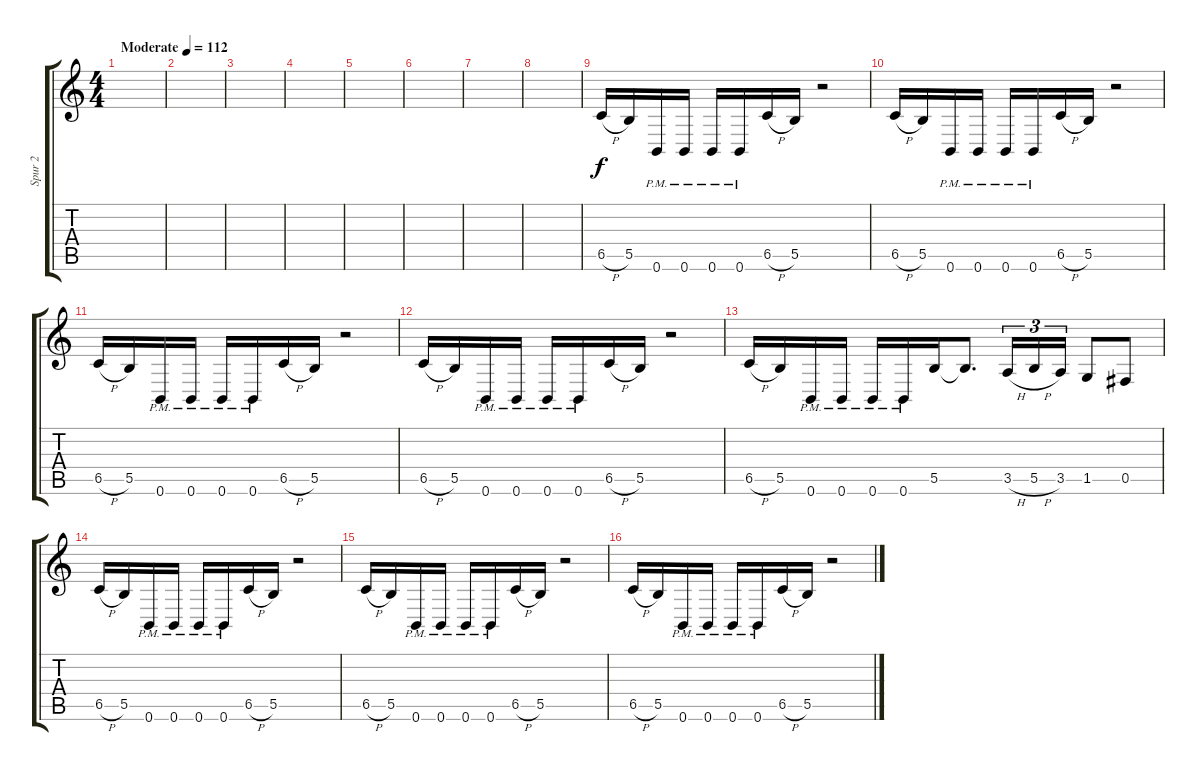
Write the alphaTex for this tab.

\track ("Spur 2" "Spur 2") {instrument distortionguitar}
\staff {score tabs}
\tuning (Db4 Ab3 E3 B2 Gb2 B1) {hide}
\ts (4 4)
\tempo (112 "Moderate")
\clef g2
\ks c
|
|
|
|
|
|
|
|
6.5{h}.16 5.5.16 0.6{pm}.16 0.6{pm}.16 0.6{pm}.16 0.6{pm}.16 6.5{h}.16 5.5.16 r.2 |
6.5{h}.16 5.5.16 0.6{pm}.16 0.6{pm}.16 0.6{pm}.16 0.6{pm}.16 6.5{h}.16 5.5.16 r.2 |
6.5{h}.16 5.5.16 0.6{pm}.16 0.6{pm}.16 0.6{pm}.16 0.6{pm}.16 6.5{h}.16 5.5.16 r.2 |
6.5{h}.16 5.5.16 0.6{pm}.16 0.6{pm}.16 0.6{pm}.16 0.6{pm}.16 6.5{h}.16 5.5.16 r.2 |
6.5{h}.16 5.5.16 0.6{pm}.16 0.6{pm}.16 0.6{pm}.16 0.6{pm}.16 5.5.16 5.5{t}.8{d} 3.5{h}.16{tu (3 2)} 5.5{h}.16{tu (3 2)} 3.5.16{tu (3 2)} 1.5.8 0.5.8 |
6.5{h}.16 5.5.16 0.6{pm}.16 0.6{pm}.16 0.6{pm}.16 0.6{pm}.16 6.5{h}.16 5.5.16 r.2 |
6.5{h}.16 5.5.16 0.6{pm}.16 0.6{pm}.16 0.6{pm}.16 0.6{pm}.16 6.5{h}.16 5.5.16 r.2 |
6.5{h}.16 5.5.16 0.6{pm}.16 0.6{pm}.16 0.6{pm}.16 0.6{pm}.16 6.5{h}.16 5.5.16 r.2
